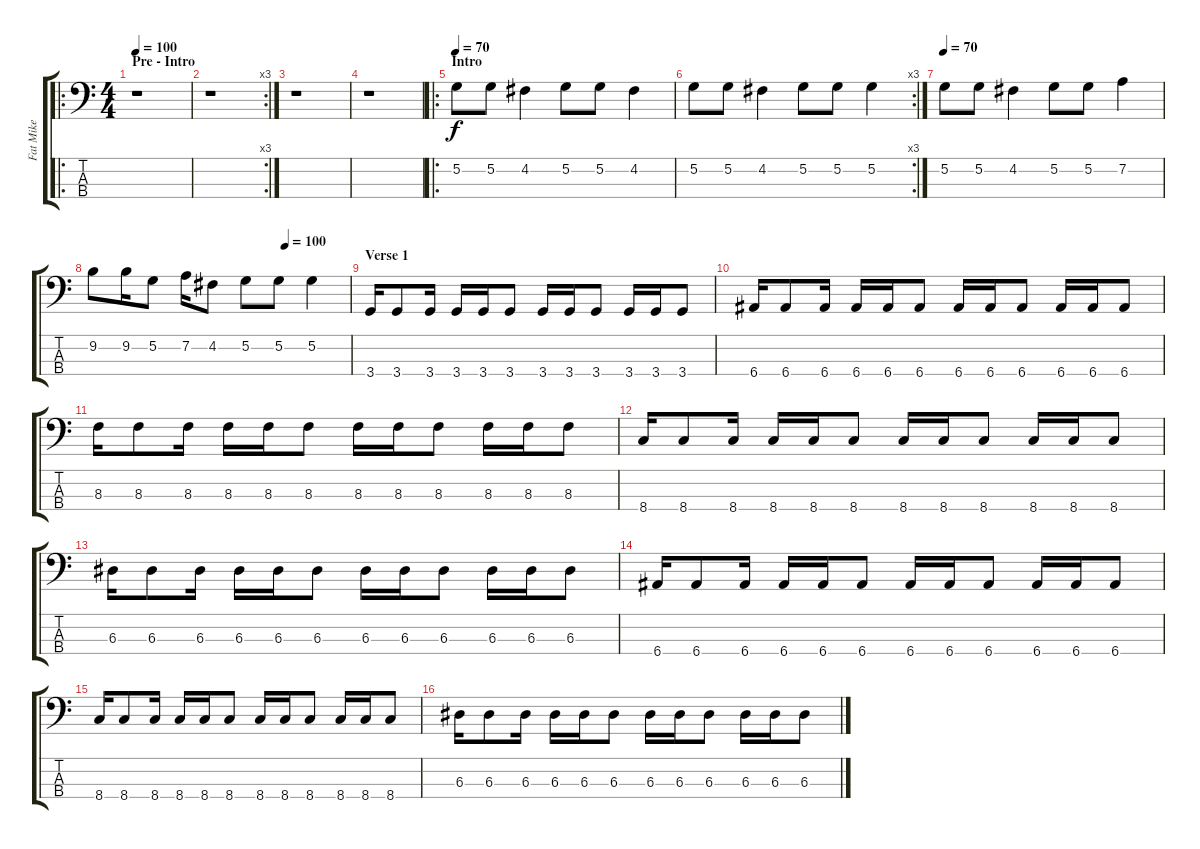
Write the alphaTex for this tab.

\track ("Fat Mike" "Fat Mike") {instrument electricbasspick}
\staff {score tabs}
\tuning (G2 D2 A1 E1) {hide}
\ro
\ts (4 4)
\section ("" "Pre - Intro")
\tempo 100
\tempo 70
\tempo 100
\clef f4
\ks c
r.1{dy f instrument electricbasspick} |
\rc 3
r.1 |
r.1 |
r.1 |
\ro
\section ("" "Intro")
\tempo 70
5.2.8{volume 13} 5.2.8 4.2.4 5.2.8 5.2.8 4.2.4 |
\rc 3
5.2.8 5.2.8 4.2.4 5.2.8 5.2.8 5.2.4 |
\tempo 70
5.2.8 5.2.8 4.2.4 5.2.8 5.2.8 7.2.4 |
\tempo (100 0.75)
9.2.8 9.2.16 5.2.8 7.2.16 4.2.8 5.2.8 5.2.8 5.2.4 |
\section ("" "Verse 1")
3.4.16 3.4.8 3.4.16 3.4.16 3.4.16 3.4.8 3.4.16 3.4.16 3.4.8 3.4.16 3.4.16 3.4.8 |
6.4.16 6.4.8 6.4.16 6.4.16 6.4.16 6.4.8 6.4.16 6.4.16 6.4.8 6.4.16 6.4.16 6.4.8 |
8.3.16 8.3.8 8.3.16 8.3.16 8.3.16 8.3.8 8.3.16 8.3.16 8.3.8 8.3.16 8.3.16 8.3.8 |
8.4.16 8.4.8 8.4.16 8.4.16 8.4.16 8.4.8 8.4.16 8.4.16 8.4.8 8.4.16 8.4.16 8.4.8 |
6.3.16 6.3.8 6.3.16 6.3.16 6.3.16 6.3.8 6.3.16 6.3.16 6.3.8 6.3.16 6.3.16 6.3.8 |
6.4.16 6.4.8 6.4.16 6.4.16 6.4.16 6.4.8 6.4.16 6.4.16 6.4.8 6.4.16 6.4.16 6.4.8 |
8.4.16 8.4.8 8.4.16 8.4.16 8.4.16 8.4.8 8.4.16 8.4.16 8.4.8 8.4.16 8.4.16 8.4.8 |
6.3.16 6.3.8 6.3.16 6.3.16 6.3.16 6.3.8 6.3.16 6.3.16 6.3.8 6.3.16 6.3.16 6.3.8
